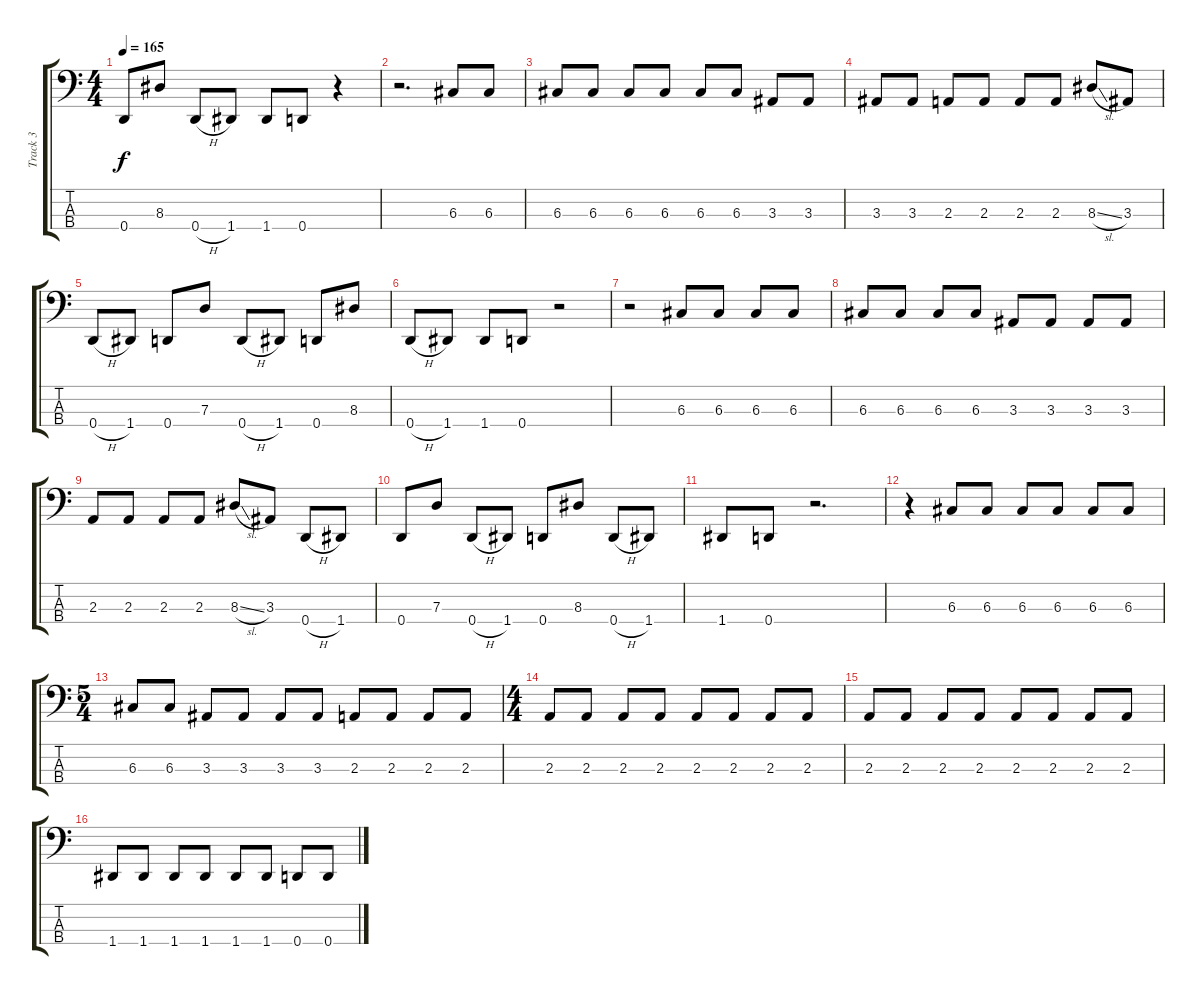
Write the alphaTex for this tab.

\track ("Track 3" "Track 3") {instrument electricbasspick}
\staff {score tabs}
\tuning (F2 C2 G1 D1) {hide}
\ts (4 4)
\tempo 165
\clef f4
\ks c
0.4.8{dy f} 8.3.8 0.4{h}.8 1.4.8 1.4.8 0.4.8 r.4 |
r.2{d} 6.3.8 6.3.8 |
6.3.8 6.3.8 6.3.8 6.3.8 6.3.8 6.3.8 3.3.8 3.3.8 |
3.3.8 3.3.8 2.3.8 2.3.8 2.3.8 2.3.8 8.3{sl}.8 3.3.8 |
0.4{h}.8 1.4.8 0.4.8 7.3.8 0.4{h}.8 1.4.8 0.4.8 8.3.8 |
0.4{h}.8 1.4.8 1.4.8 0.4.8 r.2 |
r.2 6.3.8 6.3.8 6.3.8 6.3.8 |
6.3.8 6.3.8 6.3.8 6.3.8 3.3.8 3.3.8 3.3.8 3.3.8 |
2.3.8 2.3.8 2.3.8 2.3.8 8.3{sl}.8 3.3.8 0.4{h}.8 1.4.8 |
0.4.8 7.3.8 0.4{h}.8 1.4.8 0.4.8 8.3.8 0.4{h}.8 1.4.8 |
1.4.8 0.4.8 r.2{d} |
r.4 6.3.8 6.3.8 6.3.8 6.3.8 6.3.8 6.3.8 |
\ts (5 4)
6.3.8 6.3.8 3.3.8 3.3.8 3.3.8 3.3.8 2.3.8 2.3.8 2.3.8 2.3.8 |
\ts (4 4)
2.3.8 2.3.8 2.3.8 2.3.8 2.3.8 2.3.8 2.3.8 2.3.8 |
2.3.8 2.3.8 2.3.8 2.3.8 2.3.8 2.3.8 2.3.8 2.3.8 |
1.4.8 1.4.8 1.4.8 1.4.8 1.4.8 1.4.8 0.4.8 0.4.8
